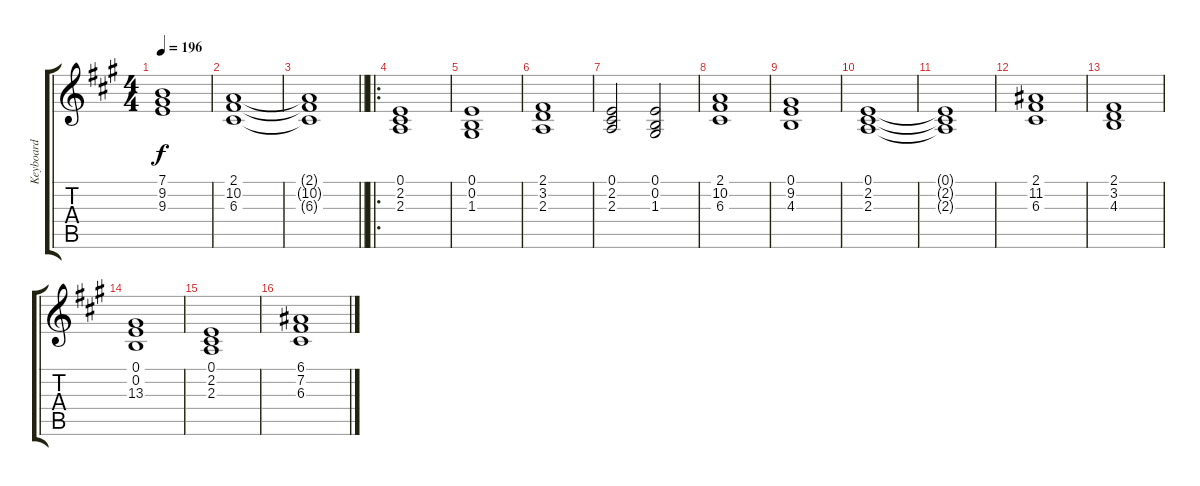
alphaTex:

\track ("Keyboard" "Keyboard") {instrument lead1square}
\staff {score tabs}
\tuning (E4 B3 G3 D3 A2 E2) {hide}
\ts (4 4)
\tempo 196
\clef g2
\ks a
(7.1{t} 9.2{t} 9.3{t}).1{dy f} |
(2.1 10.2 6.3).1 |
\barLineRight lightlight
(2.1{t} 10.2{t} 6.3{t}).1 |
\ro
(0.1 2.2 2.3).1 |
(0.1 0.2 1.3).1 |
(2.1 3.2 2.3).1 |
(0.1 2.2 2.3).2 (0.1 0.2 1.3).2 |
(2.1 10.2 6.3).1 |
(0.1 9.2 4.3).1 |
(0.1 2.2 2.3).1 |
(0.1{t} 2.2{t} 2.3{t}).1 |
(2.1 11.2 6.3).1 |
(2.1 3.2 4.3).1 |
(0.1 0.2 13.3).1 |
(0.1 2.2 2.3).1 |
(6.1 7.2 6.3).1
